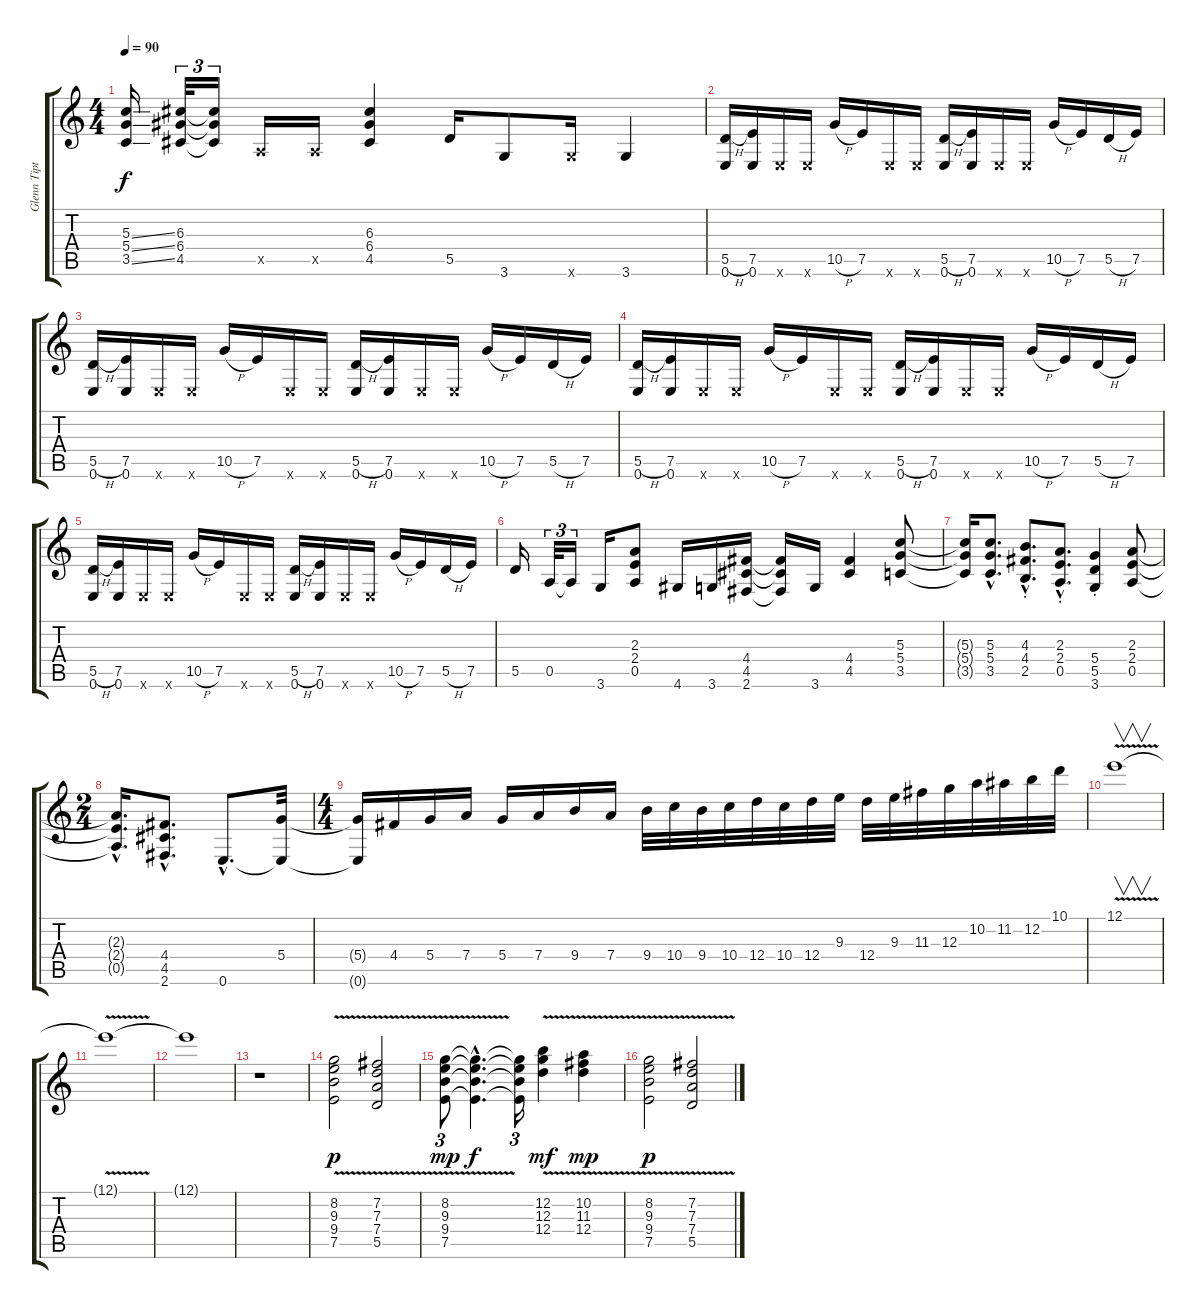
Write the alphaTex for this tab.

\track ("Glenn Tipton" "Glenn Tipt") {instrument overdrivenguitar}
\staff {score tabs}
\tuning (E4 B3 G3 D3 A2 E2) {hide}
\ts (4 4)
\tempo 90
\clef g2
\ks c
(5.3{ss} 5.4{ss} 3.5{ss}).16{dy f} (6.3 6.4 4.5).32{tu (3 2)} (6.3{t} 6.4{t} 4.5{t}).16{tu (3 2)} 0.5{x}.16 0.5{x}.16 (6.3 6.4 4.5).4 5.5.16 3.6.8 3.6{x}.16 3.6.4 |
(5.5{h} 0.6).16 (7.5 0.6).16 0.6{x}.16 0.6{x}.16 10.5{h}.16 7.5.16 0.6{x}.16 0.6{x}.16 (5.5{h} 0.6).16 (7.5 0.6).16 0.6{x}.16 0.6{x}.16 10.5{h}.16 7.5.16 5.5{h}.16 7.5.16 |
(5.5{h} 0.6).16 (7.5 0.6).16 0.6{x}.16 0.6{x}.16 10.5{h}.16 7.5.16 0.6{x}.16 0.6{x}.16 (5.5{h} 0.6).16 (7.5 0.6).16 0.6{x}.16 0.6{x}.16 10.5{h}.16 7.5.16 5.5{h}.16 7.5.16 |
(5.5{h} 0.6).16 (7.5 0.6).16 0.6{x}.16 0.6{x}.16 10.5{h}.16 7.5.16 0.6{x}.16 0.6{x}.16 (5.5{h} 0.6).16 (7.5 0.6).16 0.6{x}.16 0.6{x}.16 10.5{h}.16 7.5.16 5.5{h}.16 7.5.16 |
(5.5{h} 0.6).16 (7.5 0.6).16 0.6{x}.16 0.6{x}.16 10.5{h}.16 7.5.16 0.6{x}.16 0.6{x}.16 (5.5{h} 0.6).16 (7.5 0.6).16 0.6{x}.16 0.6{x}.16 10.5{h}.16 7.5.16 5.5{h}.16 7.5.16 |
5.5.16 0.5.32{tu (3 2)} 0.5{t}.16{tu (3 2)} 3.6.16 (2.3 2.4 0.5).8 4.6.16 3.6.16 (4.4 4.5 2.6).16 (4.4{t} 4.5{t} 2.6{t}).16 3.6.16 (4.4 4.5).4 (5.3 5.4 3.5).8 |
(5.3{t} 5.4{t} 3.5{t}).16 (5.3{hac} 5.4{hac} 3.5{hac}).8{d} (4.3{hac} 4.4{hac} 2.5{hac st}).8{d} (2.3{hac} 2.4{hac} 0.5{hac st}).8{d} (5.4 5.5 3.6{st}).4 (2.3 2.4 0.5).8 |
\ts (2 4)
(2.3{hac t} 2.4{hac t} 0.5{hac t}).16{d} (4.4{hac} 4.5{hac} 2.6{hac}).8{d} 0.6{hac}.8{d} (5.4 0.6{t}).32 |
\ts (4 4)
(5.4{t} 0.6{t}).16 4.4.16 5.4.16 7.4.16 5.4.16 7.4.16 9.4.16 7.4.16 9.4.32 10.4.32 9.4.32 10.4.32 12.4.32 10.4.32 12.4.32 9.3.32 12.4.32 9.3.32 11.3.32 12.3.32 10.2.32 11.2.32 12.2.32 10.1.32 |
12.1{v}.1{v volume 0} |
12.1{t}.1 |
12.1{t}.1 |
r.1{volume 11 instrument electricguitarmuted} |
(8.2 9.3{v} 9.4{v} 7.5).2{dy p} (7.2 7.3{v} 7.4{v} 5.5{v}).2 |
(8.2 9.3{v} 9.4{v} 7.5{v}).8{tu (3 2) dy mp} (8.2{hac t} 9.3{hac t} 9.4{hac t} 7.5{hac t}).4{d dy f} (8.2{t} 9.3{t} 9.4{t} 7.5{t}).16{tu (3 2)} (12.2 12.3{v} 12.4{v}).4{dy mf} (10.2 11.3{v} 12.4{v}).4{dy mp} |
(8.2 9.3{v} 9.4{v} 7.5).2{dy p} (7.2 7.3{v} 7.4{v} 5.5{v}).2
